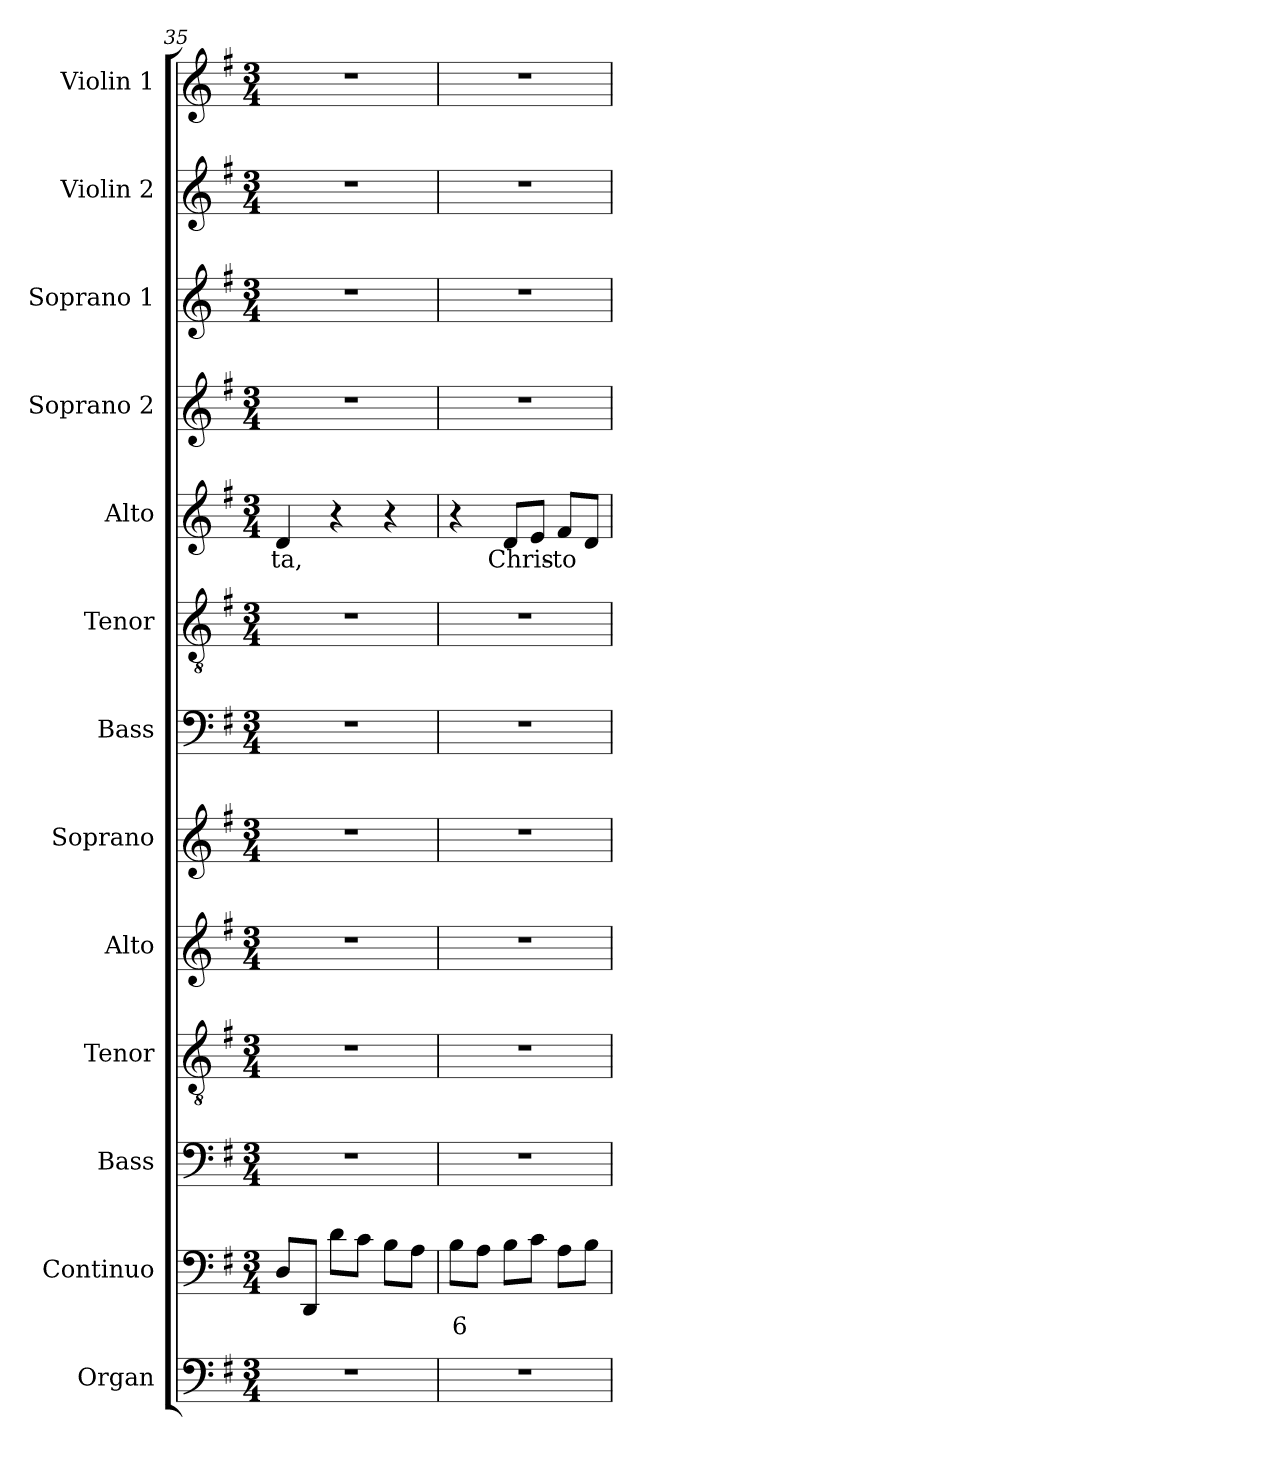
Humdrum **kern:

**kern	**kern	**text	**kern	**kern	**kern	**kern	**kern	**kern	**kern	**text	**kern	**kern	**kern	**kern
*part13	*part12	*part12	*part11	*part10	*part9	*part8	*part7	*part6	*part5	*part5	*part4	*part3	*part2	*part1
*staff13	*staff12	*staff12	*staff11	*staff10	*staff9	*staff8	*staff7	*staff6	*staff5	*staff5	*staff4	*staff3	*staff2	*staff1
*I"Organ	*I"Continuo	*	*I"Bass	*I"Tenor	*I"Alto	*I"Soprano	*I"Bass	*I"Tenor	*I"Alto	*	*I"Soprano 2	*I"Soprano 1	*I"Violin 2	*I"Violin 1
*I'Org.	*I'Cont.	*	*I'B.	*I'T.	*I'A.	*I'S.	*I'B.	*I'T.	*I'A.	*	*I'S2.	*I'S1.	*I'Vln. 2	*I'Vln. 1
*clefF4	*clefF4	*	*clefF4	*clefGv2	*clefG2	*clefG2	*clefF4	*clefGv2	*clefG2	*	*clefG2	*clefG2	*clefG2	*clefG2
*	*	*	*	*ITrd7c12	*	*	*	*ITrd7c12	*	*	*	*	*	*
*k[f#]	*k[f#]	*	*k[f#]	*k[f#]	*k[f#]	*k[f#]	*k[f#]	*k[f#]	*k[f#]	*	*k[f#]	*k[f#]	*k[f#]	*k[f#]
*G:	*G:	*	*G:	*G:	*G:	*G:	*G:	*G:	*G:	*	*G:	*G:	*G:	*G:
*M3/4	*M3/4	*	*M3/4	*M3/4	*M3/4	*M3/4	*M3/4	*M3/4	*M3/4	*	*M3/4	*M3/4	*M3/4	*M3/4
=35	=35	=35	=35	=35	=35	=35	=35	=35	=35	=35	=35	=35	=35	=35
!LO:N:vis=1	!	!	!LO:N:vis=1	!LO:N:vis=1	!LO:N:vis=1	!LO:N:vis=1	!LO:N:vis=1	!LO:N:vis=1	!	!	!	!	!	!
!	!	!	!	!	!	!	!	!	!	!LO:LY:b:color=#000000	!LO:N:vis=1	!LO:N:vis=1	!LO:N:vis=1	!LO:N:vis=1
2.r	8Di/L	.	2.r	2.r	2.r	2.r	2.r	2.r	4di/	-ta,	2.r	2.r	2.r	2.r
.	8DDi/J	.	.	.	.	.	.	.	.	.	.	.	.	.
.	8di\L	.	.	.	.	.	.	.	4r	.	.	.	.	.
.	8ci\J	.	.	.	.	.	.	.	.	.	.	.	.	.
.	8Bi\L	.	.	.	.	.	.	.	4r	.	.	.	.	.
.	8Ai\J	.	.	.	.	.	.	.	.	.	.	.	.	.
=36	=36	=36	=36	=36	=36	=36	=36	=36	=36	=36	=36	=36	=36	=36
!LO:N:vis=1	!	!	!	!	!	!	!	!	!	!	!	!	!	!
!	!	!LO:LY:b:color=#000000	!LO:N:vis=1	!LO:N:vis=1	!LO:N:vis=1	!LO:N:vis=1	!LO:N:vis=1	!LO:N:vis=1	!	!	!LO:N:vis=1	!LO:N:vis=1	!LO:N:vis=1	!LO:N:vis=1
2.r	8Bi\L	6	2.r	2.r	2.r	2.r	2.r	2.r	4r	.	2.r	2.r	2.r	2.r
.	8Ai\J	.	.	.	.	.	.	.	.	.	.	.	.	.
!	!	!	!	!	!	!	!	!	!	!LO:LY:b:color=#000000	!	!	!	!
.	8Bi\L	.	.	.	.	.	.	.	8di/L	Chris-	.	.	.	.
.	8ci\J	.	.	.	.	.	.	.	8ei/J	.	.	.	.	.
!	!	!	!	!	!	!	!	!	!	!LO:LY:b:color=#000000	!	!	!	!
.	8Ai\L	.	.	.	.	.	.	.	8f#i/L	-to	.	.	.	.
.	8Bi\J	.	.	.	.	.	.	.	8di/J	.	.	.	.	.
=	=	=	=	=	=	=	=	=	=	=	=	=	=	=
*-	*-	*-	*-	*-	*-	*-	*-	*-	*-	*-	*-	*-	*-	*-
